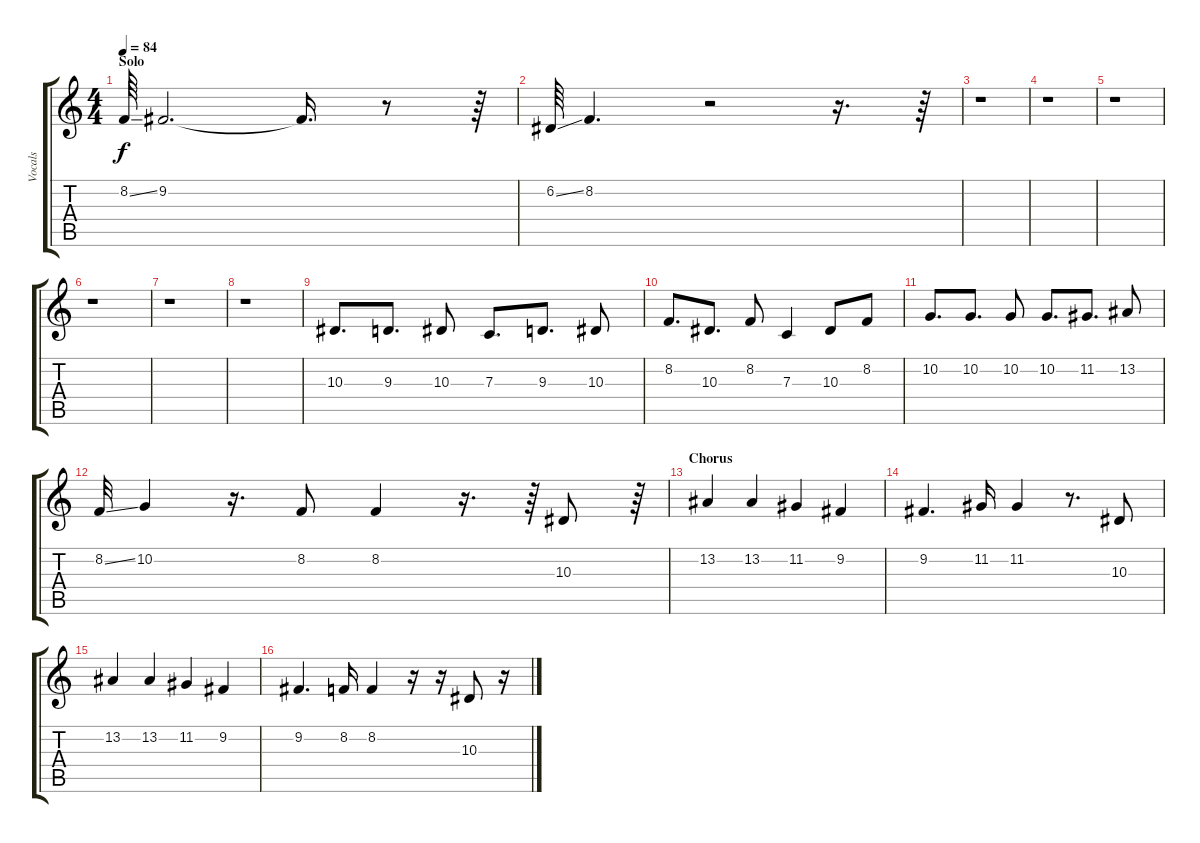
\track ("Vocals" "Vocals") {instrument frenchhorn}
\staff {score tabs}
\tuning (D4 A3 F3 C3 G2 D2) {hide}
\ts (4 4)
\section ("" "Solo")
\tempo 84
\clef g2
\ks c
8.2{ss}.64{dy f} 9.2.2{d} 9.2{t}.16{d} r.8 r.64 |
6.2{ss}.64 8.2.4{d} r.2 r.16{d} r.64 |
r.1 |
r.1 |
r.1 |
r.1 |
r.1 |
r.1 |
10.3.8{d} 9.3.8{d} 10.3.8 7.3.8{d} 9.3.8{d} 10.3.8 |
8.2.8{d} 10.3.8{d} 8.2.8 7.3.4 10.3.8 8.2.8 |
10.2.8{d} 10.2.8{d} 10.2.8 10.2.8{d} 11.2.8{d} 13.2.8 |
8.2{ss}.32 10.2.4 r.16{d} 8.2.8 8.2.4 r.16{d} r.64 10.3.8 r.64 |
\section ("" "Chorus")
13.2.4 13.2.4 11.2.4 9.2.4 |
9.2.4{d} 11.2.16 11.2.4 r.8{d} 10.3.8 |
13.2.4 13.2.4 11.2.4 9.2.4 |
9.2.4{d} 8.2.16 8.2.4 r.16 r.16 10.3.8 r.16
